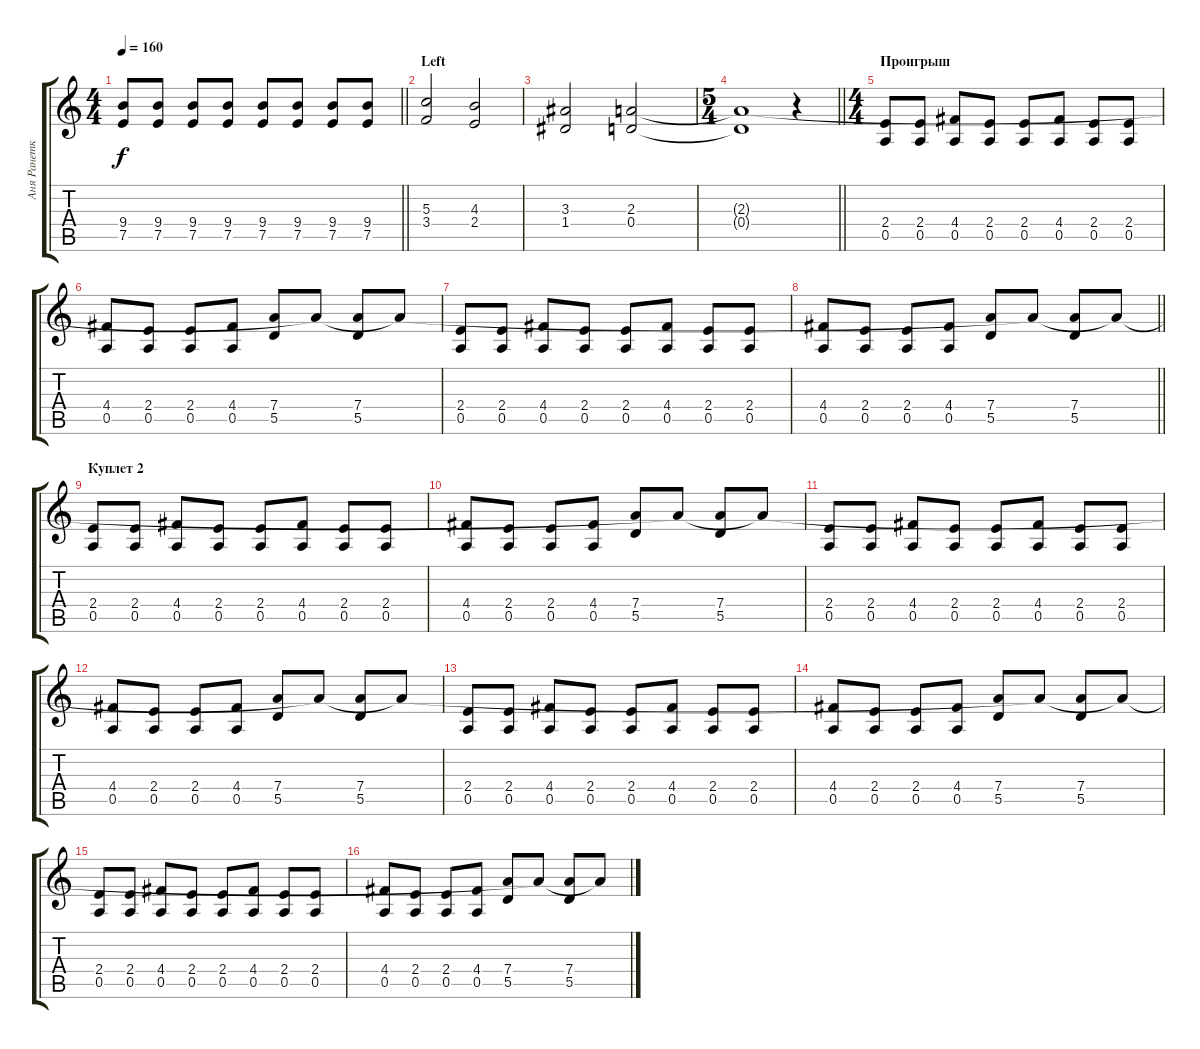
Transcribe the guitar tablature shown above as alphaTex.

\track ("Аня Ранетка" "Аня Ранетк") {instrument acousticguitarsteel}
\staff {score tabs}
\tuning (E4 B3 G3 D3 A2 E2) {hide}
\ts (4 4)
\tempo 160
\clef g2
\barLineRight lightlight
\ks c
(9.4 7.5).8{dy f} (9.4 7.5).8 (9.4 7.5).8 (9.4 7.5).8 (9.4 7.5).8 (9.4 7.5).8 (9.4 7.5).8 (9.4 7.5).8 |
\section ("" "Left")
(5.3 3.4).2 (4.3 2.4).2 |
(3.3 1.4).2 (2.3 0.4).2 |
\ts (5 4)
\barLineRight lightlight
(2.3{t} 0.4{t}).1 r.4 |
\ts (4 4)
\section ("" "Проигрыш")
(2.4 0.5).8 (2.4 0.5).8 (4.4 0.5).8 (2.4 0.5).8 (2.4 0.5).8 (4.4 0.5).8 (2.4 0.5).8 (2.4 0.5).8 |
(4.4 0.5).8 (2.4 0.5).8 (2.4 0.5).8 (4.4 0.5).8 (7.4 5.5).8 2.3{t}.8 (7.4 5.5).8 2.3{t}.8 |
(2.4 0.5).8 (2.4 0.5).8 (4.4 0.5).8 (2.4 0.5).8 (2.4 0.5).8 (4.4 0.5).8 (2.4 0.5).8 (2.4 0.5).8 |
\barLineRight lightlight
(4.4 0.5).8 (2.4 0.5).8 (2.4 0.5).8 (4.4 0.5).8 (7.4 5.5).8 2.3{t}.8 (7.4 5.5).8 2.3{t}.8 |
\section ("" "Куплет 2")
(2.4 0.5).8 (2.4 0.5).8 (4.4 0.5).8 (2.4 0.5).8 (2.4 0.5).8 (4.4 0.5).8 (2.4 0.5).8 (2.4 0.5).8 |
(4.4 0.5).8 (2.4 0.5).8 (2.4 0.5).8 (4.4 0.5).8 (7.4 5.5).8 2.3{t}.8 (7.4 5.5).8 2.3{t}.8 |
(2.4 0.5).8 (2.4 0.5).8 (4.4 0.5).8 (2.4 0.5).8 (2.4 0.5).8 (4.4 0.5).8 (2.4 0.5).8 (2.4 0.5).8 |
(4.4 0.5).8 (2.4 0.5).8 (2.4 0.5).8 (4.4 0.5).8 (7.4 5.5).8 2.3{t}.8 (7.4 5.5).8 2.3{t}.8 |
(2.4 0.5).8 (2.4 0.5).8 (4.4 0.5).8 (2.4 0.5).8 (2.4 0.5).8 (4.4 0.5).8 (2.4 0.5).8 (2.4 0.5).8 |
(4.4 0.5).8 (2.4 0.5).8 (2.4 0.5).8 (4.4 0.5).8 (7.4 5.5).8 2.3{t}.8 (7.4 5.5).8 2.3{t}.8 |
(2.4 0.5).8 (2.4 0.5).8 (4.4 0.5).8 (2.4 0.5).8 (2.4 0.5).8 (4.4 0.5).8 (2.4 0.5).8 (2.4 0.5).8 |
(4.4 0.5).8 (2.4 0.5).8 (2.4 0.5).8 (4.4 0.5).8 (7.4 5.5).8 2.3{t}.8 (7.4 5.5).8 2.3{t}.8
